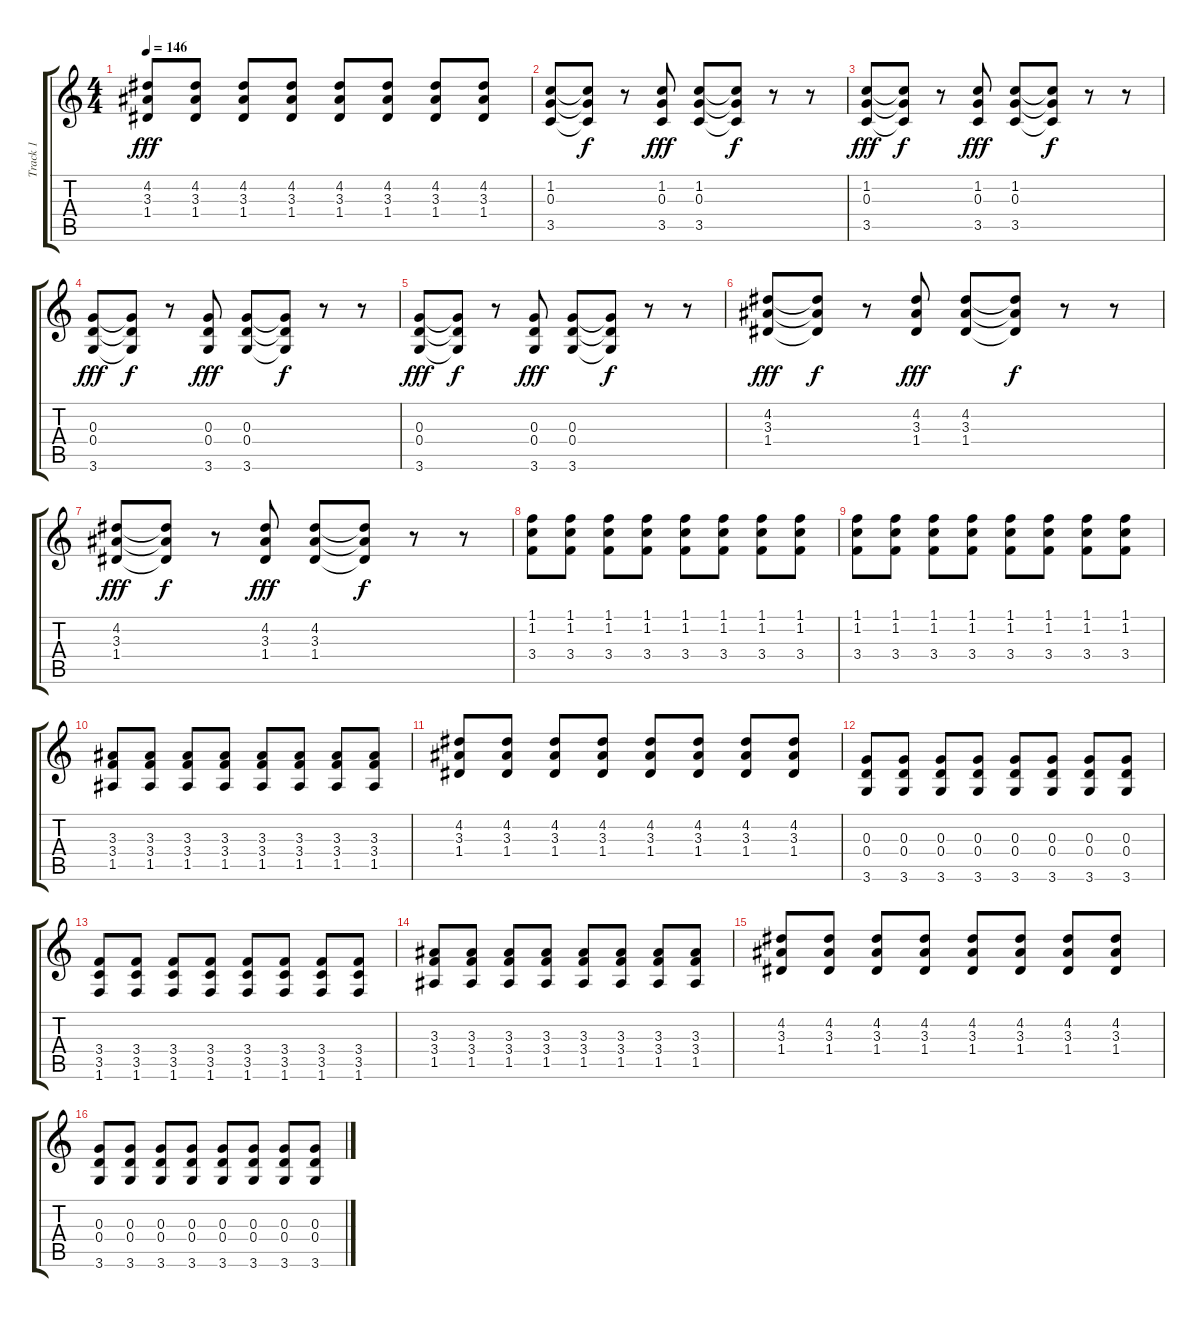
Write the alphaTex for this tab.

\track ("Track 1" "Track 1") {instrument overdrivenguitar}
\staff {score tabs}
\tuning (E4 B3 G3 D3 A2 E2) {hide}
\ts (4 4)
\tempo 146
\clef g2
\ks c
(4.2 3.3 1.4).8{dy fff} (4.2 3.3 1.4).8 (4.2 3.3 1.4).8 (4.2 3.3 1.4).8 (4.2 3.3 1.4).8 (4.2 3.3 1.4).8 (4.2 3.3 1.4).8 (4.2 3.3 1.4).8 |
(1.2 0.3 3.5).8 (1.2{t} 0.3{t} 3.5{t}).8{dy f} r.8 (1.2 0.3 3.5).8{dy fff} (1.2 0.3 3.5).8 (1.2{t} 0.3{t} 3.5{t}).8{dy f} r.8 r.8 |
(1.2 0.3 3.5).8{dy fff} (1.2{t} 0.3{t} 3.5{t}).8{dy f} r.8 (1.2 0.3 3.5).8{dy fff} (1.2 0.3 3.5).8 (1.2{t} 0.3{t} 3.5{t}).8{dy f} r.8 r.8 |
(0.3 0.4 3.6).8{dy fff} (0.3{t} 0.4{t} 3.6{t}).8{dy f} r.8 (0.3 0.4 3.6).8{dy fff} (0.3 0.4 3.6).8 (0.3{t} 0.4{t} 3.6{t}).8{dy f} r.8 r.8 |
(0.3 0.4 3.6).8{dy fff} (0.3{t} 0.4{t} 3.6{t}).8{dy f} r.8 (0.3 0.4 3.6).8{dy fff} (0.3 0.4 3.6).8 (0.3{t} 0.4{t} 3.6{t}).8{dy f} r.8 r.8 |
(4.2 3.3 1.4).8{dy fff} (4.2{t} 3.3{t} 1.4{t}).8{dy f} r.8 (4.2 3.3 1.4).8{dy fff} (4.2 3.3 1.4).8 (4.2{t} 3.3{t} 1.4{t}).8{dy f} r.8 r.8 |
(4.2 3.3 1.4).8{dy fff} (4.2{t} 3.3{t} 1.4{t}).8{dy f} r.8 (4.2 3.3 1.4).8{dy fff} (4.2 3.3 1.4).8 (4.2{t} 3.3{t} 1.4{t}).8{dy f} r.8 r.8 |
(1.1 1.2 3.4).8 (1.1 1.2 3.4).8 (1.1 1.2 3.4).8 (1.1 1.2 3.4).8 (1.1 1.2 3.4).8 (1.1 1.2 3.4).8 (1.1 1.2 3.4).8 (1.1 1.2 3.4).8 |
(1.1 1.2 3.4).8 (1.1 1.2 3.4).8 (1.1 1.2 3.4).8 (1.1 1.2 3.4).8 (1.1 1.2 3.4).8 (1.1 1.2 3.4).8 (1.1 1.2 3.4).8 (1.1 1.2 3.4).8 |
(3.3 3.4 1.5).8 (3.3 3.4 1.5).8 (3.3 3.4 1.5).8 (3.3 3.4 1.5).8 (3.3 3.4 1.5).8 (3.3 3.4 1.5).8 (3.3 3.4 1.5).8 (3.3 3.4 1.5).8 |
(4.2 3.3 1.4).8 (4.2 3.3 1.4).8 (4.2 3.3 1.4).8 (4.2 3.3 1.4).8 (4.2 3.3 1.4).8 (4.2 3.3 1.4).8 (4.2 3.3 1.4).8 (4.2 3.3 1.4).8 |
(0.3 0.4 3.6).8 (0.3 0.4 3.6).8 (0.3 0.4 3.6).8 (0.3 0.4 3.6).8 (0.3 0.4 3.6).8 (0.3 0.4 3.6).8 (0.3 0.4 3.6).8 (0.3 0.4 3.6).8 |
(3.4 3.5 1.6).8 (3.4 3.5 1.6).8 (3.4 3.5 1.6).8 (3.4 3.5 1.6).8 (3.4 3.5 1.6).8 (3.4 3.5 1.6).8 (3.4 3.5 1.6).8 (3.4 3.5 1.6).8 |
(3.3 3.4 1.5).8 (3.3 3.4 1.5).8 (3.3 3.4 1.5).8 (3.3 3.4 1.5).8 (3.3 3.4 1.5).8 (3.3 3.4 1.5).8 (3.3 3.4 1.5).8 (3.3 3.4 1.5).8 |
(4.2 3.3 1.4).8 (4.2 3.3 1.4).8 (4.2 3.3 1.4).8 (4.2 3.3 1.4).8 (4.2 3.3 1.4).8 (4.2 3.3 1.4).8 (4.2 3.3 1.4).8 (4.2 3.3 1.4).8 |
(0.3 0.4 3.6).8 (0.3 0.4 3.6).8 (0.3 0.4 3.6).8 (0.3 0.4 3.6).8 (0.3 0.4 3.6).8 (0.3 0.4 3.6).8 (0.3 0.4 3.6).8 (0.3 0.4 3.6).8
